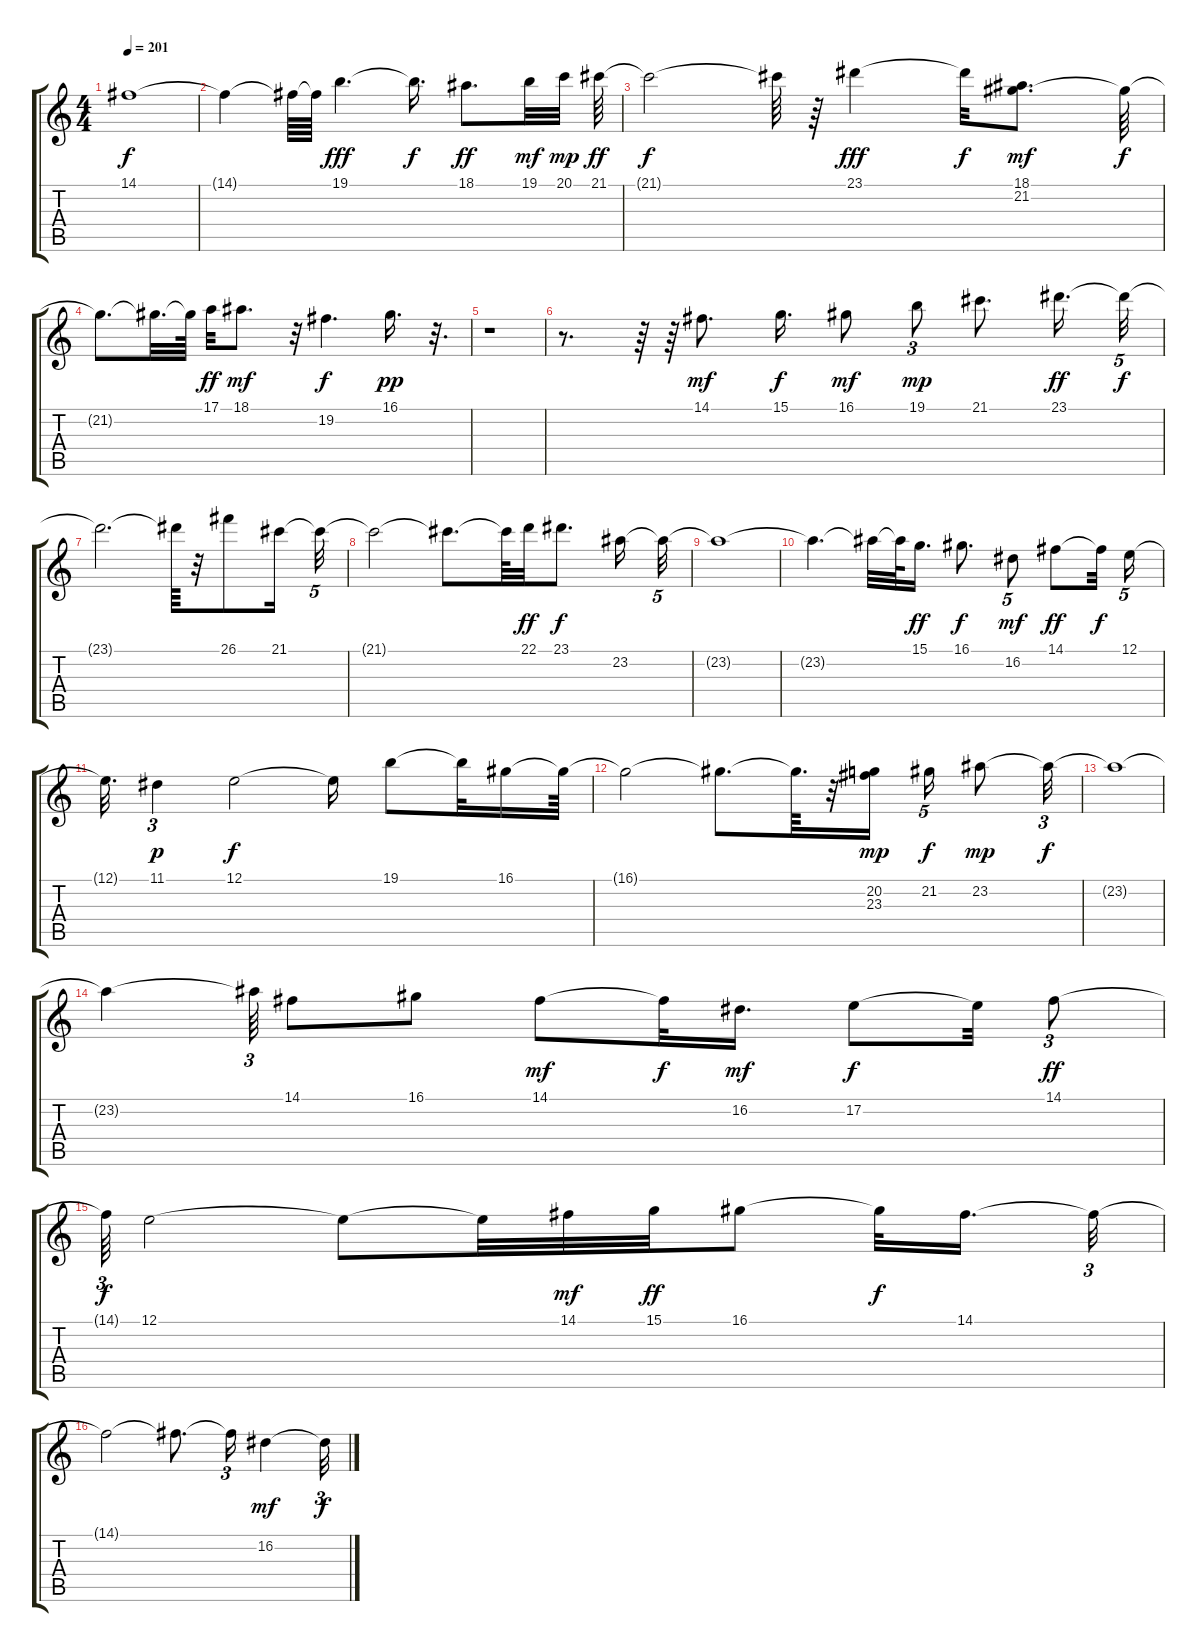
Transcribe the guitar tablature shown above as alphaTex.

\track "" {instrument stringensemble1}
\staff {score tabs}
\tuning (E4 B3 G3 D3 A2 E2) {hide}
\ts (4 4)
\tempo 201
\clef g2
\ks c
14.1{t}.1{dy f} |
14.1{t}.4 14.1{t}.64 14.1{t}.64 19.1.4{d dy fff} 19.1{t}.16{d dy f} 18.1.8{d dy ff} 19.1.32{dy mf} 20.1.32{dy mp} 21.1.64{dy ff} |
21.1{t}.2{dy f} 21.1{t}.64 r.64 23.1.4{dy fff} 23.1{t}.32{dy f} (18.1 21.2).8{d dy mf} 21.2{t}.64{dy f} |
21.2{t}.8{d} 21.2{t}.32{d} 21.2{t}.64 17.1.32{dy ff} 18.1.8{d dy mf} r.32 19.2.4{d dy f} 16.1.16{d dy pp} r.32{d} |
r.1 |
r.8{d} r.64 r.64 14.1.8{d dy mf} 15.1.16{d dy f} 16.1.8{dy mf} 19.1.8{tu (3 2) dy mp} 21.1.8{d} 23.1.16{d dy ff} 23.1{t}.32{tu (5 4) dy f} |
23.1{t}.2{d} 23.1{t}.64 r.32 26.1.8 21.1.16 21.1{t}.32{tu (5 4)} |
21.1{t}.2 21.1{t}.8{d} 21.1{t}.64 22.1.32{dy ff} 23.1.8{d dy f} 23.2.16 23.2{t}.32{tu (5 4)} |
23.2{t}.1 |
23.2{t}.4{d} 23.2{t}.32 23.2{t}.64 15.1.16{d dy ff} 16.1.8{d dy f} 16.2.8{tu (5 4) dy mf} 14.1.8{dy ff} 14.1{t}.32{dy f} 12.1.16{tu (5 4)} |
12.1{t}.32{d} 11.1.4{tu (3 2) dy p} 12.1.2{dy f} 12.1{t}.16 19.1.8 19.1{t}.32 16.1.16 16.1{t}.64 |
16.1{t}.2 16.1{t}.8{d} 16.1{t}.64{d} r.32 (20.2 23.3).16{dy mp} 21.2.16{tu (5 4) dy f} 23.2.8{dy mp} 23.2{t}.32{tu (3 2) dy f} |
23.2{t}.1 |
23.2{t}.4 23.2{t}.64{tu (3 2)} 14.1.8 16.1.8 14.1.8{dy mf} 14.1{t}.32{dy f} 16.2.16{d dy mf} 17.2.8{dy f} 17.2{t}.32 14.1.8{tu (3 2) dy ff} |
14.1{t}.64{tu (3 2) dy f} 12.1.2 12.1{t}.8 12.1{t}.32 14.1.32{dy mf} 15.1.32{dy ff} 16.1.8 16.1{t}.32{dy f} 14.1.16{d} 14.1{t}.32{tu (3 2)} |
14.1{t}.2 14.1{t}.8{d} 14.1{t}.16{tu (3 2)} 16.2.4{dy mf} 16.2{t}.32{tu (3 2) dy f}
